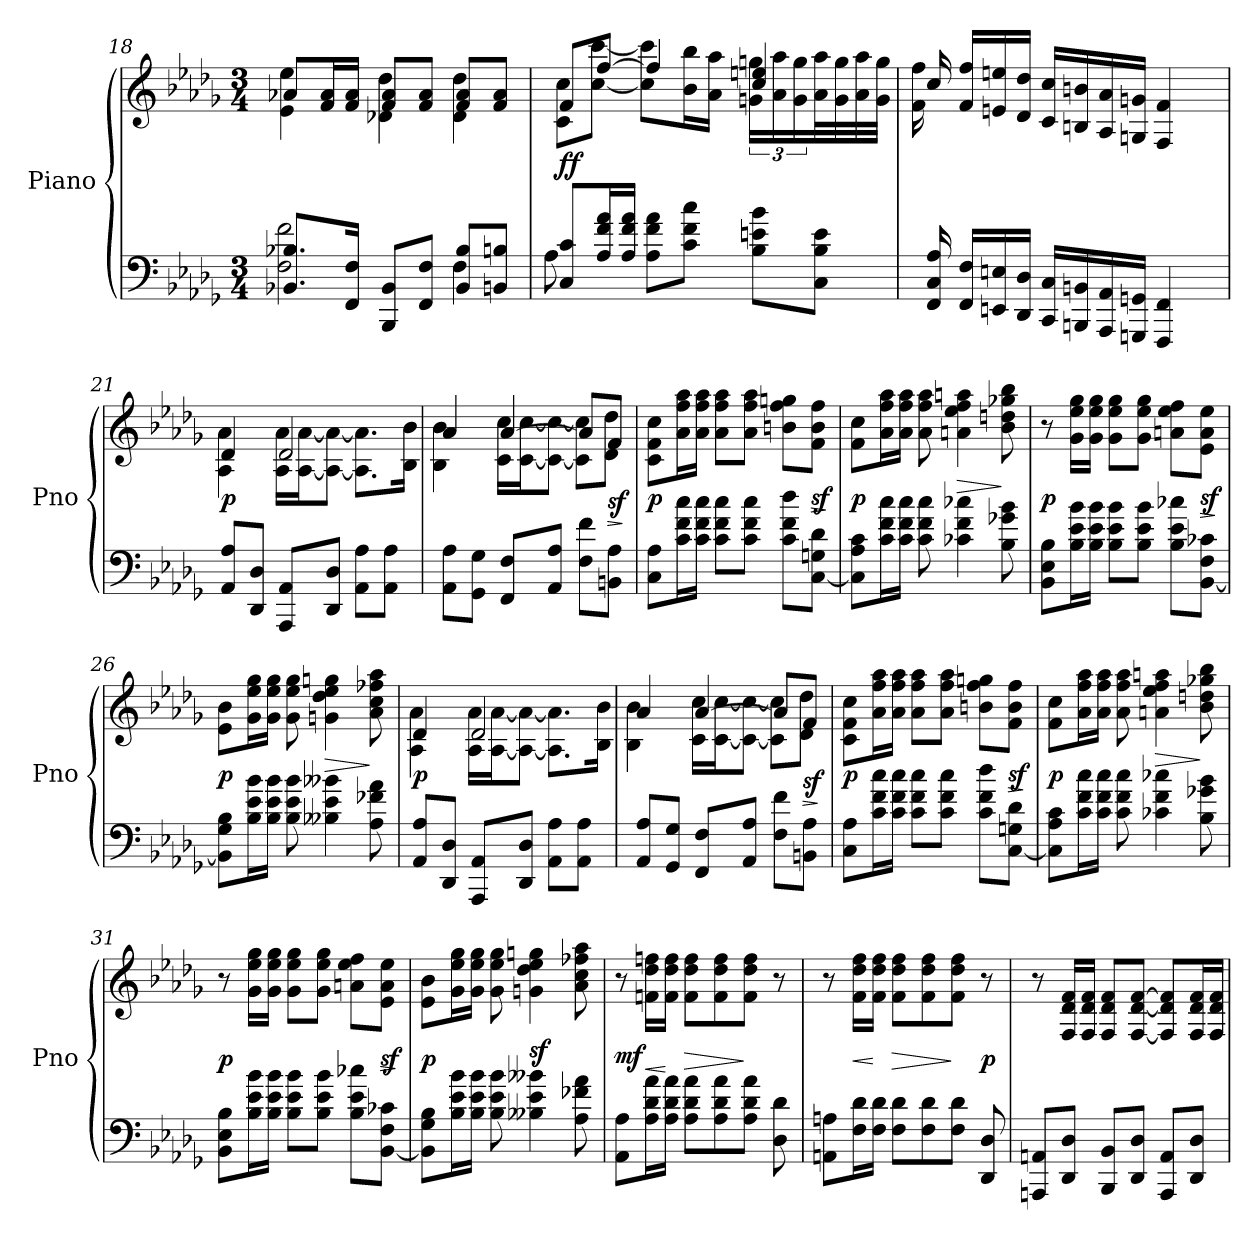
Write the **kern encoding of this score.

**kern	**kern	**dynam
*part1	*part1	*part1
*staff2	*staff1	*staff1/2
*I"Piano	*	*
*I'Pno	*	*
*clefF4	*clefG2	*
*k[b-e-a-d-g-]	*k[b-e-a-d-g-]	*
*b-:	*b-:	*
*M3/4	*M3/4	*
=18	=18	=18
*^	*^	*
8.BB-X 8.B-XL	2F 2f	8a-XL	4e- 4ee-	.
.	.	16f 16a-L	.	.
16FF 16FJk	.	16f 16a-JJ	.	.
8BBB- 8BB-L	.	8f 8a-L	4d-X 4dd-	.
8FF 8FJ	.	8f 8a-J	.	.
8BB- 8B-L	4F	8f 8a-L	4d- 4dd-	.
8BBn 8BnJ	.	8f 8a-J	.	.
=19	=19	=19	=19	=19
8C 8cL	8A-	8fL	8c 8ccL	ff
16A- 16f 16a-L	8ryy	[8ffJ	[8cc [8cccJ	.
16A- 16f 16a-JJ	.	.	.	.
8A- 8f 8a-L	2ryy	4ff]	8cc] 8ccc]L	.
8c 8f 8ccJ	.	.	16b- 16bb-L	.
.	.	.	16a- 16aa-JJ	.
8B- 8en 8b-L	.	4cc 4een	24gn 24ggnLL	.
.	.	.	24a- 24aa-	.
.	.	.	24g 24gg	.
8C 8B- 8eJ	.	.	32a- 32aa-L	.
.	.	.	32g 32gg	.
.	.	.	32a- 32aa-	.
.	.	.	32g 32ggJJJ	.
*v	*v	*	*	*
=20	=20	=20	=20
16FF 16C 16A-	16cc	16f 16ff	.
16FF 16FLL	16f 16ffLL	2ryy	.
16EEn 16En	16en 16een	.	.
16DD- 16D-JJ	16d- 16dd-JJ	.	.
16CC 16CLL	16c 16ccLL	.	.
16BBBn 16BBn	16Bn 16bn	.	.
16AAA- 16AA-	16A- 16a-	.	.
16GGGn 16GGnJJ	16Gn 16gnJJ	.	.
4FFF 4FF	4F 4f	.	.
.	.	8.ryy	.
=21	=21	=21	=21
8AA- 8A-L	4d-	4A- 4a-	p
8DD- 8D-J	.	.	.
8AAA- 8AA-L	2d-	16A- 16a-LL	.
.	.	[16A- [16a-J	.
8DD- 8D-J	.	8A-_ 8a-_J	.
8AA- 8A-L	.	8.A-] 8.a-]L	.
8AA- 8A-J	.	.	.
.	.	16B- 16b-Jk	.
=22	=22	=22	=22
8AA- 8A-L	4a-	4B- 4b-	.
8GG- 8G-J	.	.	.
8FF 8FL	[4a-	16c 16ccLL	.
.	.	[16c [16ccJ	.
8AA- 8A-J	.	8c_ 8cc_J	.
8F 8fL	8a-L]	8c] 8cc]L	.
8BBn 8A-J	8fJ	8d- 8dd-J	> sf
*	*v	*v	*
.	.	]
=23	=23	=23
8C 8A-L	8c 8f 8ccL	p
16c 16f 16ccL	16a- 16ff 16aa-L	.
16c 16f 16ccJJ	16a- 16ff 16aa-JJ	.
8c 8f 8ccL	8a- 8ff 8aa-L	.
8c 8f 8ccJ	8a- 8ff 8aa-J	.
8c 8f 8dd-L	8bn 8ff 8ggnL	.
[8C 8Gn 8d-J	8f 8b 8ffJ	> sf
.	.	]
=24	=24	=24
8C] 8A- 8cL	8f 8ccL	p
16c 16f 16ccL	16a- 16ff 16aa-L	.
16c 16f 16ccJJ	16a- 16ff 16aa-JJ	.
8c 8f 8cc	8a- 8ff 8aa-	.
4c-X 4f 4cc-X	4an 4ee- 4ff 4aan	>
8B- 8g-X 8b-	8b- 8ddn 8gg-X 8bb-	]
=25	=25	=25
8BB- 8E- 8B-L	8r	p
16B- 16e- 16b-L	16g- 16ee- 16gg-LL	.
16B- 16e- 16b-JJ	16g- 16ee- 16gg-JJ	.
8B- 8e- 8b-L	8g- 8ee- 8gg-L	.
8B- 8e- 8b-J	8g- 8ee- 8gg-J	.
8B- 8e- 8cc-XL	8an 8ee- 8ffL	.
[8BB- 8F 8c-XJ	8e- 8a 8ee-J	> sf
.	.	]
=26	=26	=26
8BB-] 8G- 8B-L	8e- 8b-L	p
16B- 16e- 16b-L	16g- 16ee- 16gg-L	.
16B- 16e- 16b-JJ	16g- 16ee- 16gg-JJ	.
8B- 8e- 8b-	8g- 8ee- 8gg-	.
4B--X 4e- 4b--X	4gn 4dd- 4ee- 4ggn	>
8A- 8f-X 8a-	8a- 8cc 8ff-X 8aa-	]
=27	=27	=27
*	*^	*
8AA- 8A-L	4d-	4A- 4a-	p
8DD- 8D-J	.	.	.
8AAA- 8AA-L	2d-	16A- 16a-LL	.
.	.	[16A- [16a-J	.
8DD- 8D-J	.	8A-_ 8a-_J	.
8AA- 8A-L	.	8.A-] 8.a-]L	.
8AA- 8A-J	.	.	.
.	.	16B- 16b-Jk	.
=28	=28	=28	=28
8AA-/ 8A-/L	4a-	4B- 4b-	.
8GG- 8G-J	.	.	.
8FF 8FL	[4a-	16c 16ccLL	.
.	.	[16c [16ccJ	.
8AA- 8A-J	.	8c_ 8cc_J	.
8F 8fL	8a-L]	8c] 8cc]L	.
8BBn 8A-J	8fJ	8d- 8dd-J	> sf
*	*v	*v	*
.	.	]
=29	=29	=29
8C 8A-L	8c 8f 8ccL	p
16c 16f 16ccL	16a- 16ff 16aa-L	.
16c 16f 16ccJJ	16a- 16ff 16aa-JJ	.
8c 8f 8ccL	8a- 8ff 8aa-L	.
8c 8f 8ccJ	8a- 8ff 8aa-J	.
8c 8f 8dd-L	8bn 8ff 8ggnL	.
[8C 8Gn 8d-J	8f 8b 8ffJ	> sf
.	.	]
=30	=30	=30
8C] 8A- 8cL	8f 8ccL	p
16c 16f 16ccL	16a- 16ff 16aa-L	.
16c 16f 16ccJJ	16a- 16ff 16aa-JJ	.
8c 8f 8cc	8a- 8ff 8aa-	.
4c-X 4f 4cc-X	4an 4ee- 4ff 4aan	>
8B- 8g-X 8b-	8b- 8ddn 8gg-X 8bb-	]
=31	=31	=31
8BB- 8E- 8B-L	8r	p
16B- 16e- 16b-L	16g- 16ee- 16gg-LL	.
16B- 16e- 16b-JJ	16g- 16ee- 16gg-JJ	.
8B- 8e- 8b-L	8g- 8ee- 8gg-L	.
8B- 8e- 8b-J	8g- 8ee- 8gg-J	.
8B- 8e- 8cc-XL	8an 8ee- 8ffL	.
[8BB- 8F 8c-XJ	8e- 8a 8ee-J	> sf
.	.	]
=32	=32	=32
8BB-] 8G- 8B-L	8e- 8b-L	p
16B- 16e- 16b-L	16g- 16ee- 16gg-L	.
16B- 16e- 16b-JJ	16g- 16ee- 16gg-JJ	.
8B- 8e- 8b-	8g- 8ee- 8gg-	.
4B--X 4e- 4b--X	4gn 4dd- 4ee- 4ggn	sf
8A- 8f-X 8a-	8a- 8cc 8ff-X 8aa-	.
=33	=33	=33
8AA- 8A-L	8r	mf
16A- 16d- 16a-L	16fn 16dd- 16ffnLL	<
16A- 16d- 16a-JJ	16f 16dd- 16ffJJ	[
8A- 8d- 8a-L	8f 8dd- 8ffL	>
8A- 8d- 8a-	8f 8dd- 8ff	.
8A- 8d- 8a-J	8f 8dd- 8ffJ	]
8D- 8d-	8r	.
=34	=34	=34
8AAn 8AnL	8r	.
16F 16d-L	16f 16dd- 16ffLL	<
16F 16d-JJ	16f 16dd- 16ffJJ	[
8F 8d-L	8f 8dd- 8ffL	>
8F 8d-	8f 8dd- 8ff	.
8F 8d-J	8f 8dd- 8ffJ	]
8DD- 8D-	8r	p
=35	=35	=35
8AAAn 8AAnL	8r	.
8DD- 8D-J	16F 16d- 16fLL	.
.	16F 16d- 16fJJ	.
8BBB- 8BB-L	8F 8d- 8fL	.
8DD- 8D-J	[8F [8d- [8fJ	.
8AAA 8AAL	8F] 8d-] 8f]L	.
8DD- 8D-J	16F 16d- 16fL	.
.	16F 16d- 16fJJ	.
=	=	=
*-	*-	*-
